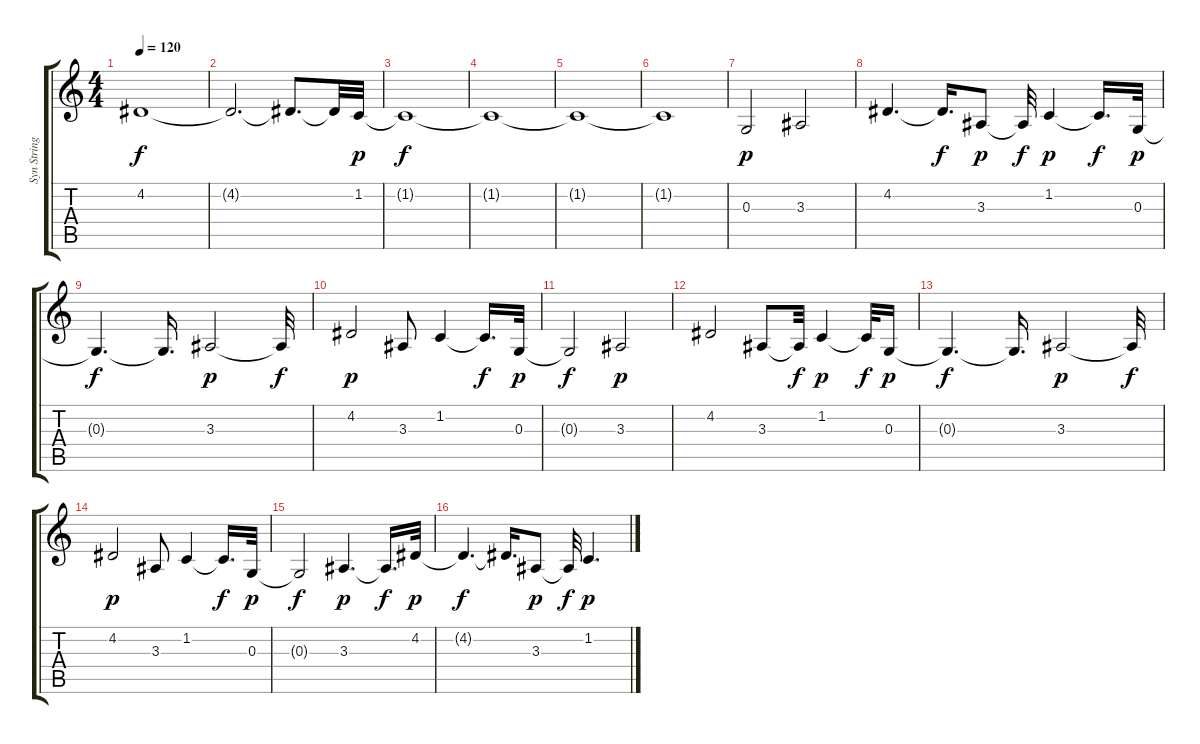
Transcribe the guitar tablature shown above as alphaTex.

\track ("Syn Strings" "Syn String") {instrument synthstrings1}
\staff {score tabs}
\tuning (E4 B3 G3 D3 A2 E2) {hide}
\ts (4 4)
\tempo 120
\clef g2
\ks c
4.2{t}.1{dy f} |
4.2{t}.2{d} 4.2{t}.8{d} 4.2{t}.32 1.2.32{dy p} |
1.2{t}.1{dy f} |
1.2{t}.1 |
1.2{t}.1 |
1.2{t}.1 |
0.3.2{dy p} 3.3.2 |
4.2.4{d} 4.2{t}.16{d dy f} 3.3.8{dy p} 3.3{t}.32{dy f} 1.2.4{dy p} 1.2{t}.16{d dy f} 0.3.32{dy p} |
0.3{t}.4{d dy f} 0.3{t}.16{d} 3.3.2{dy p} 3.3{t}.32{dy f} |
4.2.2{dy p} 3.3.8 1.2.4 1.2{t}.16{d dy f} 0.3.32{dy p} |
0.3{t}.2{dy f} 3.3.2{dy p} |
4.2.2 3.3.8 3.3{t}.32{dy f} 1.2.4{dy p} 1.2{t}.32{dy f} 0.3.16{dy p} |
0.3{t}.4{d dy f} 0.3{t}.16{d} 3.3.2{dy p} 3.3{t}.32{dy f} |
4.2.2{dy p} 3.3.8 1.2.4 1.2{t}.16{d dy f} 0.3.32{dy p} |
0.3{t}.2{dy f} 3.3.4{d dy p} 3.3{t}.16{d dy f} 4.2.32{dy p} |
4.2{t}.4{d dy f} 4.2{t}.16{d} 3.3.8{dy p} 3.3{t}.32{dy f} 1.2.4{d dy p}
